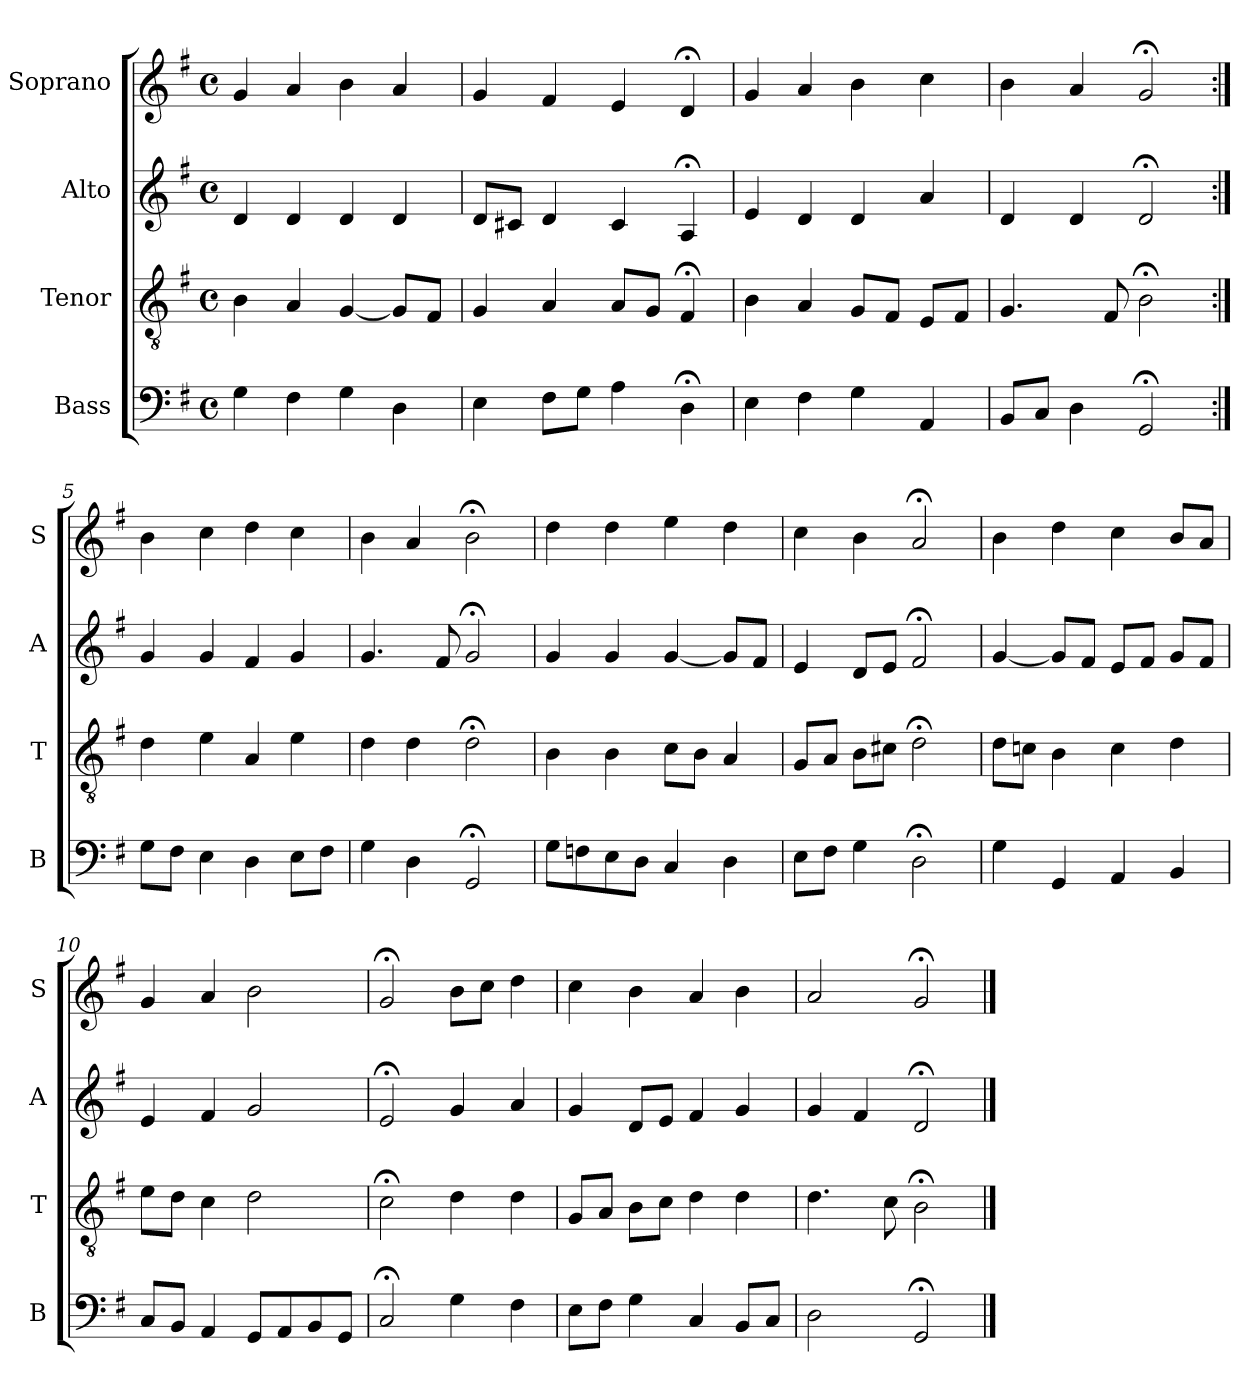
**kern	**kern	**kern	**kern
*part4	*part3	*part2	*part1
*staff4	*staff3	*staff2	*staff1
*I"Bass	*I"Tenor	*I"Alto	*I"Soprano
*I'B	*I'T	*I'A	*I'S
*clefF4	*clefGv2	*clefG2	*clefG2
*k[f#]	*k[f#]	*k[f#]	*k[f#]
*G:	*G:	*G:	*G:
*M4/4	*M4/4	*M4/4	*M4/4
*met(c)	*met(c)	*met(c)	*met(c)
*MM100	*MM100	*MM100	*MM100
=1	=1	=1	=1
4G	4B	4d	4g
4F#	4A	4d	4a
4G	[4G	4d	4b
4D	8GL]	4d	4a
.	8F#J	.	.
=2	=2	=2	=2
4E	4G	8dL	4g
.	.	8c#XJ	.
8F#L	4A	4d	4f#
8GJ	.	.	.
4A	8AL	4c#	4e
.	8GJ	.	.
4D;<i	4F#;<	4A;<i	4d;<
=3	=3	=3	=3
4Ei	4B	4ei	4g
4F#	4A	4d	4a
4G	8GL	4d	4b
.	8F#J	.	.
4AA	8EL	4a	4cc
.	8F#J	.	.
=4	=4	=4	=4
8BBL	4.G	4d	4b
8CJ	.	.	.
4D	.	4d	4a
.	8F#	.	.
2GG;<	2B;<	2d;<	2g;<
=5:|!	=5:|!	=5:|!	=5:|!
8GL	4d	4g	4b
8F#J	.	.	.
4E	4e	4g	4cc
4Di	4Ai	4f#	4dd
8EiL	4ei	4g	4cc
8F#J	.	.	.
=6	=6	=6	=6
4G	4d	4.g	4b
4D	4d	.	4a
.	.	8f#	.
2GG;<	2d;<	2g;<	2b;<
=7	=7	=7	=7
8GL	4B	4g	4dd
8Fn	.	.	.
8E	4B	4g	4dd
8DJ	.	.	.
4C	8cL	[4g	4ee
.	8BJ	.	.
4D	4A	8gL]	4dd
.	.	8f#J	.
=8	=8	=8	=8
8EL	8GL	4e	4cc
8F#J	8AJ	.	.
4G	8BL	8dL	4b
.	8c#XJ	8eJ	.
2D;<	2d;<	2f#;<	2a;<
=9	=9	=9	=9
4G	8dL	[4g	4b
.	8cnJ	.	.
4GG	4B	8gL]	4dd
.	.	8f#J	.
4AA	4c	8eL	4cc
.	.	8f#J	.
4BB	4d	8gL	8bL
.	.	8f#J	8aJ
=10	=10	=10	=10
8CL	8eL	4e	4g
8BBJ	8dJ	.	.
4AA	4c	4f#	4a
8GGL	2d	2g	2b
8AA	.	.	.
8BB	.	.	.
8GGJ	.	.	.
=11	=11	=11	=11
2C;<	2c;<	2e;<	2g;<
4G	4d	4g	8bL
.	.	.	8ccJ
4F#	4d	4a	4dd
=12	=12	=12	=12
8EL	8GL	4g	4cc
8F#J	8AJ	.	.
4G	8BL	8dL	4b
.	8cJ	8eJ	.
4C	4d	4f#	4a
8BBL	4d	4g	4b
8CJ	.	.	.
=13	=13	=13	=13
2D	4.d	4g	2a
.	.	4f#	.
.	8c	.	.
2GG;<	2B;<	2d;<	2g;<
==	==	==	==
*-	*-	*-	*-
